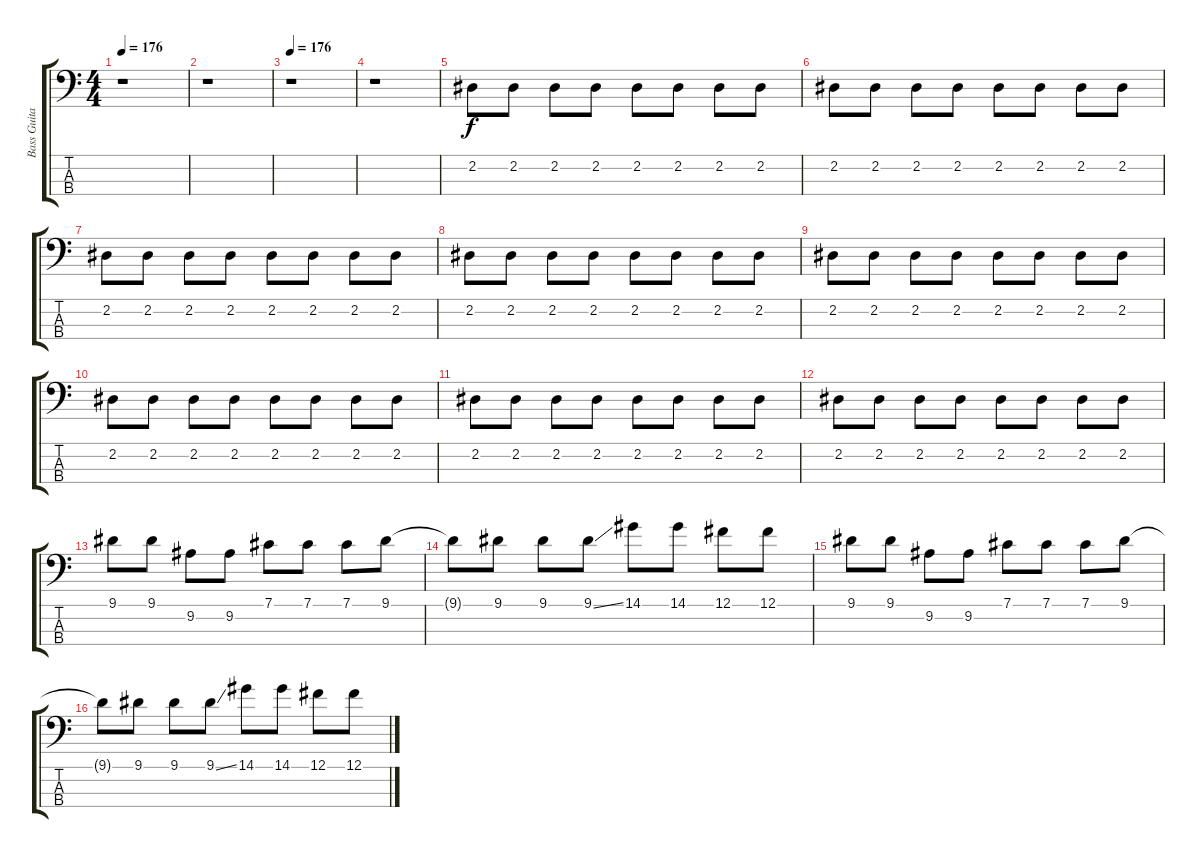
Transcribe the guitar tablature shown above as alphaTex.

\track ("Bass Guitar ----- Adam Clayton" "Bass Guita") {instrument electricbassfinger}
\staff {score tabs}
\tuning (Gb2 Db2 Ab1 Eb1) {hide}
\ts (4 4)
\tempo 176
\tempo 148
\tempo 176
\clef f4
\ks c
r.1{dy f instrument electricbassfinger} |
r.1 |
\tempo 176
r.1 |
r.1 |
2.2.8 2.2.8 2.2.8 2.2.8 2.2.8 2.2.8 2.2.8 2.2.8 |
2.2.8 2.2.8 2.2.8 2.2.8 2.2.8 2.2.8 2.2.8 2.2.8 |
2.2.8 2.2.8 2.2.8 2.2.8 2.2.8 2.2.8 2.2.8 2.2.8 |
2.2.8 2.2.8 2.2.8 2.2.8 2.2.8 2.2.8 2.2.8 2.2.8 |
2.2.8 2.2.8 2.2.8 2.2.8 2.2.8 2.2.8 2.2.8 2.2.8 |
2.2.8 2.2.8 2.2.8 2.2.8 2.2.8 2.2.8 2.2.8 2.2.8 |
2.2.8 2.2.8 2.2.8 2.2.8 2.2.8 2.2.8 2.2.8 2.2.8 |
2.2.8 2.2.8 2.2.8 2.2.8 2.2.8 2.2.8 2.2.8 2.2.8 |
9.1.8 9.1.8 9.2.8 9.2.8 7.1.8 7.1.8 7.1.8 9.1.8 |
9.1{t}.8 9.1.8 9.1.8 9.1{ss}.8 14.1.8 14.1.8 12.1.8 12.1.8 |
9.1.8 9.1.8 9.2.8 9.2.8 7.1.8 7.1.8 7.1.8 9.1.8 |
9.1{t}.8 9.1.8 9.1.8 9.1{ss}.8 14.1.8 14.1.8 12.1.8 12.1.8
